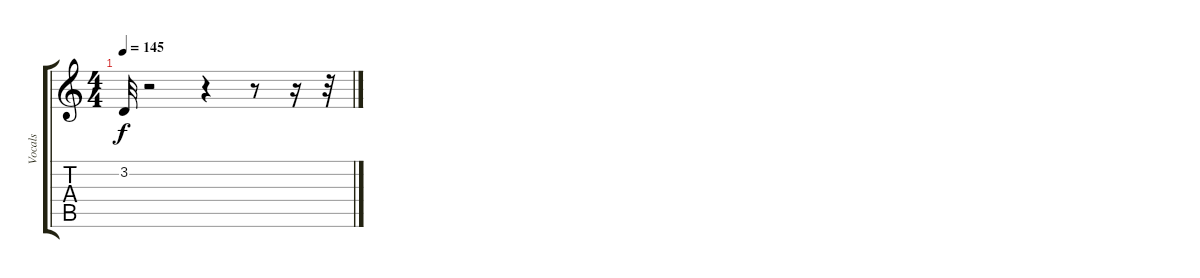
\track ("Vocals" "Vocals") {instrument oboe}
\staff {score tabs}
\tuning (E4 B3 G3 D3 A2 E2) {hide}
\ts (4 4)
\tempo 145
\clef g2
\ks c
3.2{t}.32{dy f} r.2 r.4 r.8 r.16 r.32
